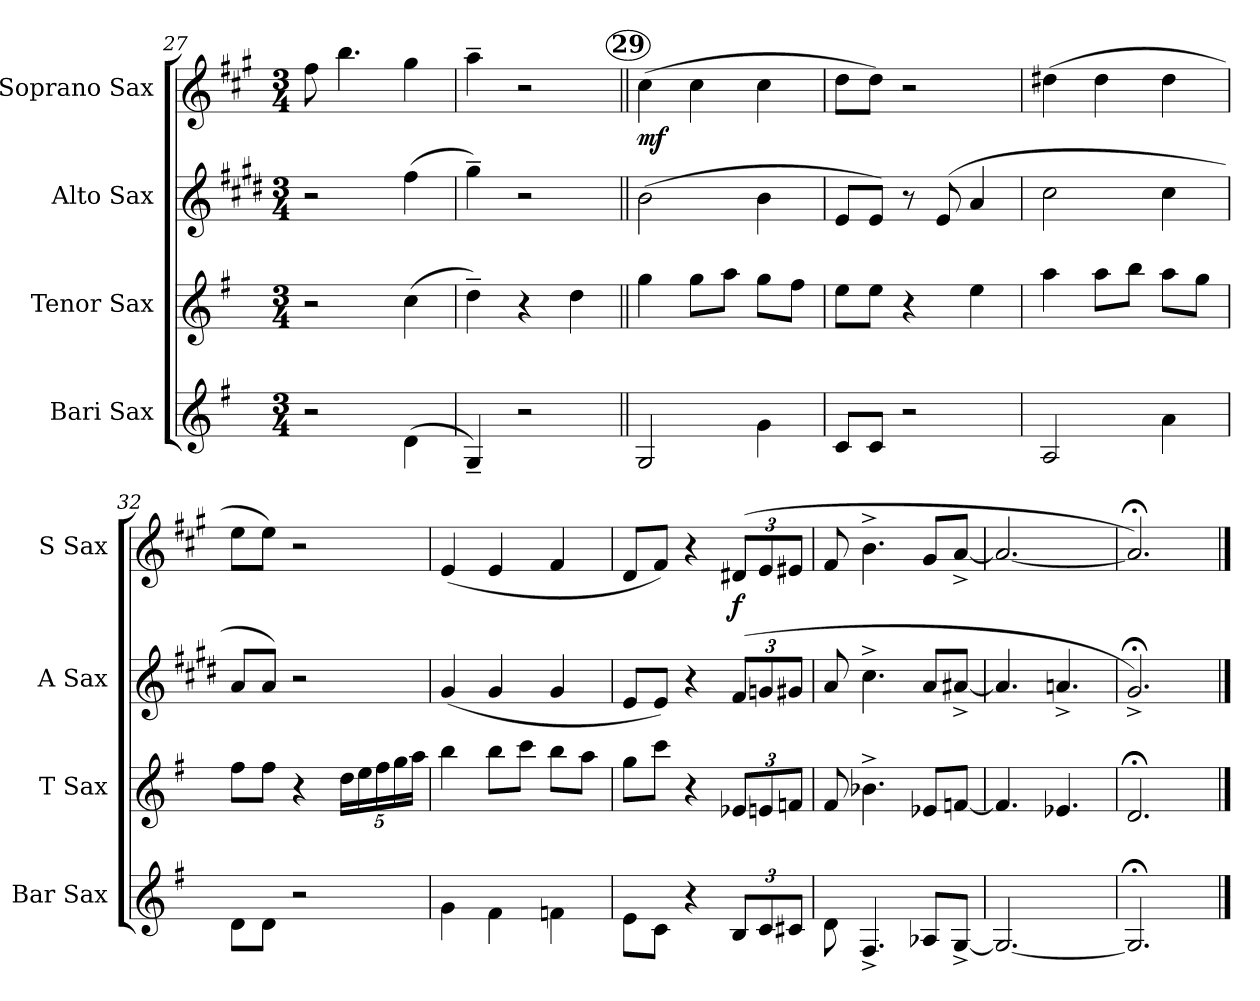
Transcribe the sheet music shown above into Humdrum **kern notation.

**kern	**kern	**kern	**kern	**dynam
*part4	*part3	*part2	*part1	*part1
*staff4	*staff3	*staff2	*staff1	*staff1
*I"Bari Sax	*I"Tenor Sax	*I"Alto Sax	*I"Soprano Sax	*
*I'Bar Sax	*I'T Sax	*I'A Sax	*I'S Sax	*
*clefG2	*clefG2	*clefG2	*clefG2	*
*ITrd12c21	*ITrd8c14	*ITrd5c9	*ITrd1c2	*
*k[f#]	*k[f#]	*k[f#]	*k[f#]	*
*G:	*G:	*G:	*G:	*
*M3/4	*M3/4	*M3/4	*M3/4	*
=27	=27	=27	=27	=27
2r	2r	2r	8ee\	.
.	.	.	4.aa\	.
(>4D\	(>4c\	(>4a\	4ff#\	.
=28	=28	=28	=28	=28
4GG~</)	4d~>\)	4b~>\)	4gg~>\	.
2r	4r	2r	2r	.
.	4d\	.	.	.
!!LO:LB:g=z
!!LO:REH:place=s1:a:enc=circle:fs=12:t=29
=29||	=29||	=29||	=29||	=29||
!	!	!	!	!LO:DY:b
2GG/	4g\	(>2d\	(>4b\	mf
.	8g\L	.	4b\	.
.	8a\J	.	.	.
4G\	8g\L	4d\	4b\	.
.	8f#\J	.	.	.
=30	=30	=30	=30	=30
8C/L	8e\L	8G/L	8cc\L	.
8C/J	8e\J	8G/J)	8cc\J)	.
2r	4r	8r	2r	.
.	.	(>8G/	.	.
.	4e\	4c/	.	.
=31	=31	=31	=31	=31
2AA/	4a\	2e\	(>4cc#X\	.
.	8a\L	.	4cc#\	.
.	8b\J	.	.	.
4A\	8a\L	4e\	4cc#\	.
.	8g\J	.	.	.
=32	=32	=32	=32	=32
8D\L	8f#\L	8c/L	8dd\L	.
8D\J	8f#\J	8c/J)	8dd\J)	.
2r	4r	2r	2r	.
.	20d\LL	.	.	.
.	20e\	.	.	.
.	20f#\	.	.	.
.	20g\	.	.	.
.	20a\JJ	.	.	.
=33	=33	=33	=33	=33
4G\	4b\	(<4B/	(4d/	.
4F#\	8b\L	4B/	4d/	.
.	8cc\J	.	.	.
4Fn\	8b\L	4B/	4e/	.
.	8a\J	.	.	.
=34	=34	=34	=34	=34
8E\L	8g\L	8G/L	8c/L	.
8C\J	8cc\J	8G/J)	8e/J)	.
4r	4r	4r	4r	.
!	!	!	!	!LO:DY:b
12BB/L	12E-X/L	(>12A/L	(>12c#X/L	f
12C/	12En/	12B-X/	12d/	.
12C#X/J	12Fn/J	12Bn/J	12d#X/J	.
=35	=35	=35	=35	=35
8D\	8F#i/	8c/	8e/	.
4.FF#^</	4.B-X^>\	4.e^>\	4.a^>\	.
8AA-X/L	8E-X/L	8c/L	8f#/L	.
[8GG^</J	[8Fn/J	[8c#X^</J	[8g^</J	.
=36	=36	=36	=36	=36
2.GG/_	4.F/]	4.c#/]	2.g/_	.
.	4.E-X/	4.cn^</	.	.
=37	=37	=37	=37	=37
2.GG;</]	2.D;</	2.B;<^</)	2.g;</])	.
==	==	==	==	==
*-	*-	*-	*-	*-
